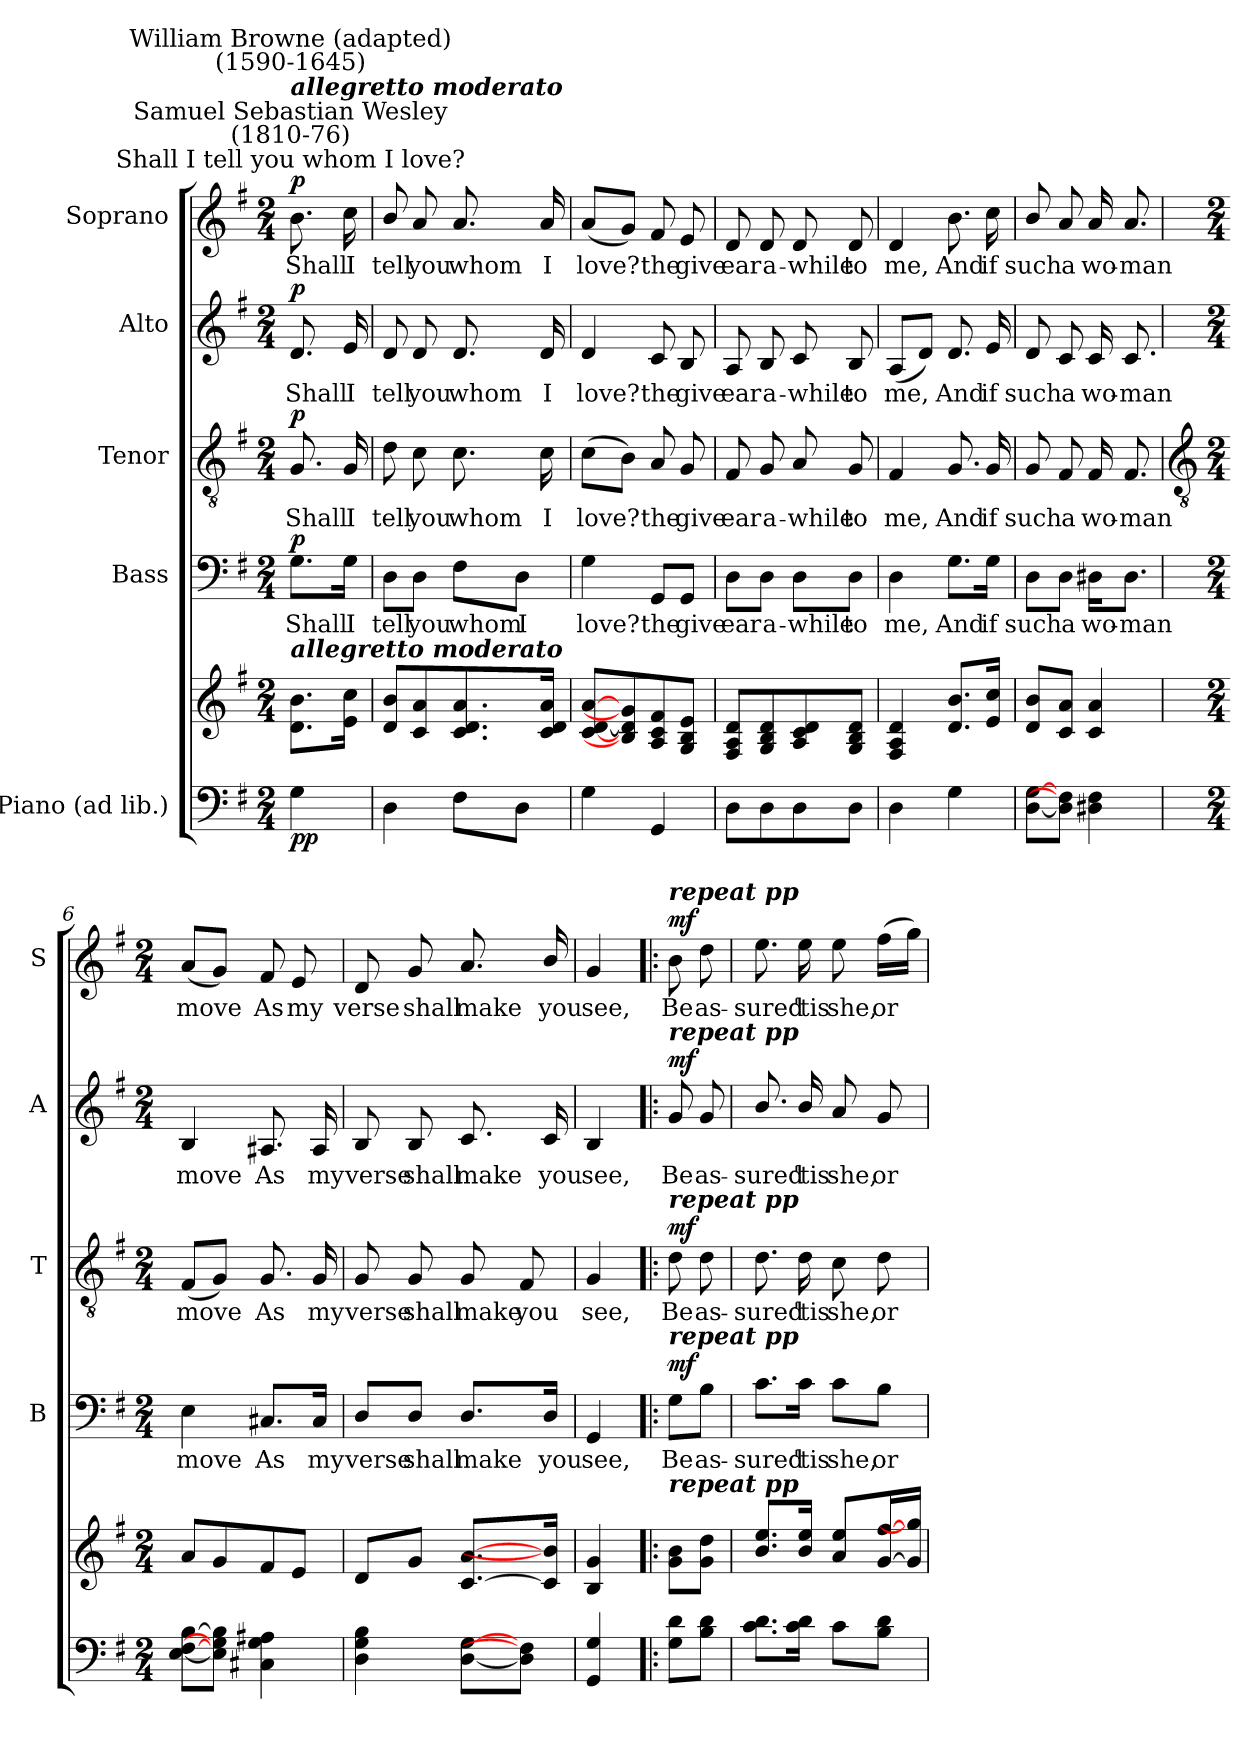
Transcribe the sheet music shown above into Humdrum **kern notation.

**kern	**kern	**dynam	**kern	**text	**dynam	**kern	**text	**dynam	**kern	**text	**dynam	**kern	**text	**dynam
*part5	*part5	*part5	*part4	*part4	*part4	*part3	*part3	*part3	*part2	*part2	*part2	*part1	*part1	*part1
*staff6	*staff5	*staff5/6	*staff4	*staff4	*staff4	*staff3	*staff3	*staff3	*staff2	*staff2	*staff2	*staff1	*staff1	*staff1
*I"Piano (ad lib.)	*	*	*I"Bass	*	*	*I"Tenor	*	*	*I"Alto	*	*	*I"Soprano	*	*
*	*	*	*I'B	*	*	*I'T	*	*	*I'A	*	*	*I'S	*	*
*clefF4	*clefG2	*	*clefF4	*	*	*clefGv2	*	*	*clefG2	*	*	*clefG2	*	*
*k[f#]	*k[f#]	*	*k[f#]	*	*	*k[f#]	*	*	*k[f#]	*	*	*k[f#]	*	*
*G:	*G:	*	*G:	*	*	*G:	*	*	*G:	*	*	*G:	*	*
*M2/4	*M2/4	*	*M2/4	*	*	*M2/4	*	*	*M2/4	*	*	*M2/4	*	*
*MM63	*MM63	*	*MM63	*	*	*MM63	*	*	*MM63	*	*	*MM63	*	*
=	=	=	=	=	=	=	=	=	=	=	=	=	=	=
!	!	!	!	!	!	!	!	!	!	!	!	!LO:TX:a:cj:t=Shall I tell you whom I love?	!	!
!	!	!	!	!	!	!	!	!	!	!	!	!LO:TX:a:cj:t=Samuel Sebastian Wesley\n(1810-76)	!	!
!	!	!	!	!	!	!	!	!	!	!	!	!LO:TX:a:Bi:t=allegretto moderato	!	!
!	!	!	!	!	!	!	!	!	!	!	!	!LO:TX:a:cj:t=William Browne (adapted)\n(1590-1645)	!	!
!	!LO:TX:a:Bi:t=allegretto moderato	!	!	!	!	!	!	!	!	!	!	!	!	!
!	!	!LO:DY:b=2	!	!LO:LY:b	!	!	!LO:LY:b	!	!	!LO:LY:b	!	!	!LO:LY:b	!
!	!	!LO:DY:n=1:b	!	!	!LO:DY:b	!	!	!LO:DY:b	!	!	!LO:DY:b	!	!	!LO:DY:b
4G	8.d\ 8.b\L	p p	8.G\L	Shall	p	8.G	Shall	p	8.d	Shall	p	8.b\	Shall	p
!	!	!	!	!LO:LY:b	!	!	!LO:LY:b	!	!	!LO:LY:b	!	!	!LO:LY:b	!
.	16e 16ccJ	.	16G\Jk	I	.	16G	I	.	16e	I	.	16cc	I	.
=1	=1	=1	=1	=1	=1	=1	=1	=1	=1	=1	=1	=1	=1	=1
!	!	!	!	!LO:LY:b	!	!	!LO:LY:b	!	!	!LO:LY:b	!	!	!LO:LY:b	!
4D	8d/ 8b/L	.	8D\L	tell	.	8d	tell	.	8d	tell	.	8b/	tell	.
!	!	!	!	!LO:LY:b	!	!	!LO:LY:b	!	!	!LO:LY:b	!	!	!LO:LY:b	!
.	8c 8a	.	8D\J	you	.	8c	you	.	8d	you	.	8a	you	.
!	!	!	!	!LO:LY:b	!	!	!LO:LY:b	!	!	!LO:LY:b	!	!	!LO:LY:b	!
8F#L	8.c 8.d 8.a	.	8F#\L	whom	.	8.c	whom	.	8.d	whom	.	8.a	whom	.
!	!	!	!	!LO:LY:b	!	!	!	!	!	!	!	!	!	!
8DJ	.	.	8D\J	I	.	.	.	.	.	.	.	.	.	.
!	!	!	!	!	!	!	!LO:LY:b	!	!	!LO:LY:b	!	!	!LO:LY:b	!
.	16c 16d 16aJ	.	.	.	.	16c	I	.	16d	I	.	16a	I	.
=2	=2	=2	=2	=2	=2	=2	=2	=2	=2	=2	=2	=2	=2	=2
!	!	!	!	!LO:LY:b	!	!	!LO:LY:b	!	!	!LO:LY:b	!	!	!LO:LY:b	!
4G	[8c [8d [8aL	.	4G	love?	.	(>8cL	love?	.	4d	love?	.	(<8aL	love?	.
.	8B] 8d] 8g]	.	.	.	.	8BJ)	.	.	.	.	.	8gJ)	.	.
!	!	!	!	!LO:LY:b	!	!	!LO:LY:b	!	!	!LO:LY:b	!	!	!LO:LY:b	!
4GG	8A 8c 8f#	.	8GG/L	the	.	8A	the	.	8c	the	.	8f#	the	.
!	!	!	!	!LO:LY:b	!	!	!LO:LY:b	!	!	!LO:LY:b	!	!	!LO:LY:b	!
.	8G 8B 8eJ	.	8GG/J	give	.	8G	give	.	8B	give	.	8e	give	.
=3	=3	=3	=3	=3	=3	=3	=3	=3	=3	=3	=3	=3	=3	=3
!	!	!	!	!LO:LY:b	!	!	!LO:LY:b	!	!	!LO:LY:b	!	!	!LO:LY:b	!
8DL	8F# 8A 8dL	.	8D\L	ear	.	8F#	ear	.	8A	ear	.	8d	ear	.
!	!	!	!	!LO:LY:b	!	!	!LO:LY:b	!	!	!LO:LY:b	!	!	!LO:LY:b	!
8D	8G 8B 8d	.	8D\J	a-	.	8G	a-	.	8B	a-	.	8d	a-	.
!	!	!	!	!LO:LY:b	!	!	!LO:LY:b	!	!	!LO:LY:b	!	!	!LO:LY:b	!
8D	8A 8c 8d	.	8D\L	-while	.	8A	-while	.	8c	-while	.	8d	-while	.
!	!	!	!	!LO:LY:b	!	!	!LO:LY:b	!	!	!LO:LY:b	!	!	!LO:LY:b	!
8DJ	8G 8B 8dJ	.	8D\J	to	.	8G	to	.	8B	to	.	8d	to	.
=4	=4	=4	=4	=4	=4	=4	=4	=4	=4	=4	=4	=4	=4	=4
!	!	!	!	!LO:LY:b	!	!	!LO:LY:b	!	!	!LO:LY:b	!	!	!LO:LY:b	!
4D	4F# 4A 4d	.	4D	me,	.	4F#	me,	.	(<8AL	me,	.	4d	me,	.
.	.	.	.	.	.	.	.	.	8dJ)	.	.	.	.	.
!	!	!	!	!LO:LY:b	!	!	!LO:LY:b	!	!	!LO:LY:b	!	!	!LO:LY:b	!
4G	8.d 8.bL	.	8.G\L	And	.	8.G	And	.	8.d	And	.	8.b	And	.
!	!	!	!	!LO:LY:b	!	!	!LO:LY:b	!	!	!LO:LY:b	!	!	!LO:LY:b	!
.	16e 16ccJ	.	16G\Jk	if	.	16G	if	.	16e	if	.	16cc	if	.
=5	=5	=5	=5	=5	=5	=5	=5	=5	=5	=5	=5	=5	=5	=5
!	!	!	!	!LO:LY:b	!	!	!LO:LY:b	!	!	!LO:LY:b	!	!	!LO:LY:b	!
[8D [8GL	8d 8bL	.	8D\L	such	.	8G	such	.	8d	such	.	8b/	such	.
!	!	!	!	!LO:LY:b	!	!	!LO:LY:b	!	!	!LO:LY:b	!	!	!LO:LY:b	!
8D] 8F#]J	8c 8aJ	.	8D\J	a	.	8F#	a	.	8c	a	.	8a	a	.
!	!	!	!	!LO:LY:b	!	!	!LO:LY:b	!	!	!LO:LY:b	!	!	!LO:LY:b	!
4D#X 4F#	4c 4a	.	16D#X\KL	wo-	.	16F#	wo-	.	16c	wo-	.	16a	wo-	.
!	!	!	!	!LO:LY:b	!	!	!LO:LY:b	!	!	!LO:LY:b	!	!	!LO:LY:b	!
.	.	.	8.D#\J	-man	.	8.F#	-man	.	8.c	-man	.	8.a	-man	.
!!LO:LB:g=z
=6	=6	=6	=6	=6	=6	=6	=6	=6	=6	=6	=6	=6	=6	=6
*	*	*	*	*	*	*clefGv2	*	*	*	*	*	*	*	*
*M2/4	*M2/4	*	*M2/4	*	*	*M2/4	*	*	*M2/4	*	*	*M2/4	*	*
*	*^	*	*	*	*	*	*	*	*	*	*	*	*	*
!	!	!LO:N:vis=1	!	!	!LO:LY:b	!	!	!LO:LY:b	!	!	!LO:LY:b	!	!	!LO:LY:b	!
[8E [8F# [8BL	8aL	2ryy	.	4E	move	.	(<8F#L	move	.	4B	move	.	(<8aL	move	.
8E] 8G] 8B]J	8g	.	.	.	.	.	8GJ)	.	.	.	.	.	8gJ)	.	.
!	!	!	!	!	!LO:LY:b	!	!	!LO:LY:b	!	!	!LO:LY:b	!	!	!LO:LY:b	!
4C#X 4G 4A#X	8f#	.	.	8.C#X/L	As	.	8.G	As	.	8.A#X	As	.	8f#	As	.
!	!	!	!	!	!	!	!	!	!	!	!	!	!	!LO:LY:b	!
.	8eJ	.	.	.	.	.	.	.	.	.	.	.	8e	my	.
!	!	!	!	!	!LO:LY:b	!	!	!LO:LY:b	!	!	!LO:LY:b	!	!	!	!
.	.	.	.	16C#/Jk	my	.	16G	my	.	16A#	my	.	.	.	.
=7	=7	=7	=7	=7	=7	=7	=7	=7	=7	=7	=7	=7	=7	=7	=7
!	!	!LO:N:vis=1	!	!	!LO:LY:b	!	!	!LO:LY:b	!	!	!LO:LY:b	!	!	!LO:LY:b	!
4D 4G 4B	8dL	2ryy	.	8D/L	verse	.	8G	verse	.	8B	verse	.	8d	verse	.
!	!	!	!	!	!LO:LY:b	!	!	!LO:LY:b	!	!	!LO:LY:b	!	!	!LO:LY:b	!
.	8gJ	.	.	8D/J	shall	.	8G	shall	.	8B	shall	.	8g	shall	.
!	!	!	!	!	!LO:LY:b	!	!	!LO:LY:b	!	!	!LO:LY:b	!	!	!LO:LY:b	!
[8D [8GL	[8.c [8.aL	.	.	8.D/L	make	.	8G	make	.	8.c	make	.	8.a	make	.
!	!	!	!	!	!	!	!	!LO:LY:b	!	!	!	!	!	!	!
8D] 8F#]J	.	.	.	.	.	.	8F#	you	.	.	.	.	.	.	.
!	!	!	!	!	!LO:LY:b	!	!	!	!	!	!LO:LY:b	!	!	!LO:LY:b	!
.	16c] 16b]J	.	.	16D/Jk	you	.	.	.	.	16c	you	.	16b/	you	.
=8	=8	=8	=8	=8	=8	=8	=8	=8	=8	=8	=8	=8	=8	=8	=8
!	!	!	!	!	!LO:LY:b	!	!	!LO:LY:b	!	!	!LO:LY:b	!	!	!LO:LY:b	!
4GG 4G	4B 4g	4ryy	.	4GG	see,	.	4G	see,	.	4B	see,	.	4g	see,	.
=9!|:	=9!|:	=9!|:	=9!|:	=9!|:	=9!|:	=9!|:	=9!|:	=9!|:	=9!|:	=9!|:	=9!|:	=9!|:	=9!|:	=9!|:	=9!|:
!	!	!	!	!	!	!	!	!	!	!	!	!	!LO:TX:a:Bi:t=repeat pp	!	!
!	!	!	!	!	!	!	!	!	!	!LO:TX:a:Bi:t=repeat pp	!	!	!	!	!
!	!	!	!	!	!	!	!LO:TX:a:Bi:t=repeat pp	!	!	!	!	!	!	!	!
!	!	!	!	!LO:TX:a:Bi:t=repeat pp	!	!	!	!	!	!	!	!	!	!	!
!	!LO:TX:a:Bi:t=repeat pp	!	!	!	!	!	!	!	!	!	!	!	!	!	!
!	!	!	!LO:DY:b=2	!	!LO:LY:b	!	!	!LO:LY:b	!	!	!LO:LY:b	!	!	!LO:LY:b	!
!	!	!	!LO:DY:n=1:b	!	!	!LO:DY:b	!	!	!LO:DY:b	!	!	!LO:DY:b	!	!	!LO:DY:b
8G 8dL	8g 8bL	4ryy	mf mf	8G\L	Be	mf	8d	Be	mf	8g	Be	mf	8b	Be	mf
!	!	!	!	!	!LO:LY:b	!	!	!LO:LY:b	!	!	!LO:LY:b	!	!	!LO:LY:b	!
8B 8dJ	8g 8ddJ	.	.	8B\J	as-	.	8d	as-	.	8g	as-	.	8dd	as-	.
=10	=10	=10	=10	=10	=10	=10	=10	=10	=10	=10	=10	=10	=10	=10	=10
!	!	!	!	!	!LO:LY:b	!	!	!LO:LY:b	!	!	!LO:LY:b	!	!	!LO:LY:b	!
8.c 8.dL	8.b 8.eeL	2ryy	.	8.c\L	-sured	.	8.d	-sured	.	8.b/	-sured	.	8.ee	-sured	.
!	!	!	!	!	!LO:LY:b	!	!	!LO:LY:b	!	!	!LO:LY:b	!	!	!LO:LY:b	!
16c 16dJ	16b 16eeJ	.	.	16c\Jk	'tis	.	16d	'tis	.	16b/	'tis	.	16ee	'tis	.
!	!	!	!	!	!LO:LY:b	!	!	!LO:LY:b	!	!	!LO:LY:b	!	!	!LO:LY:b	!
8cL	8a 8eeL	.	.	8c\L	she,	.	8c	she,	.	8a	she,	.	8ee	she,	.
!	!	!	!	!	!LO:LY:b	!	!	!LO:LY:b	!	!	!LO:LY:b	!	!	!LO:LY:b	!
8B 8dJ	[16g [16ff#L	.	.	8B\J	or	.	8d	or	.	8g	or	.	(>16ff#LL	or	.
.	16g] 16gg]JJ	.	.	.	.	.	.	.	.	.	.	.	16ggJJ)	.	.
*	*v	*v	*	*	*	*	*	*	*	*	*	*	*	*	*
=	=	=	=	=	=	=	=	=	=	=	=	=	=	=
*-	*-	*-	*-	*-	*-	*-	*-	*-	*-	*-	*-	*-	*-	*-
